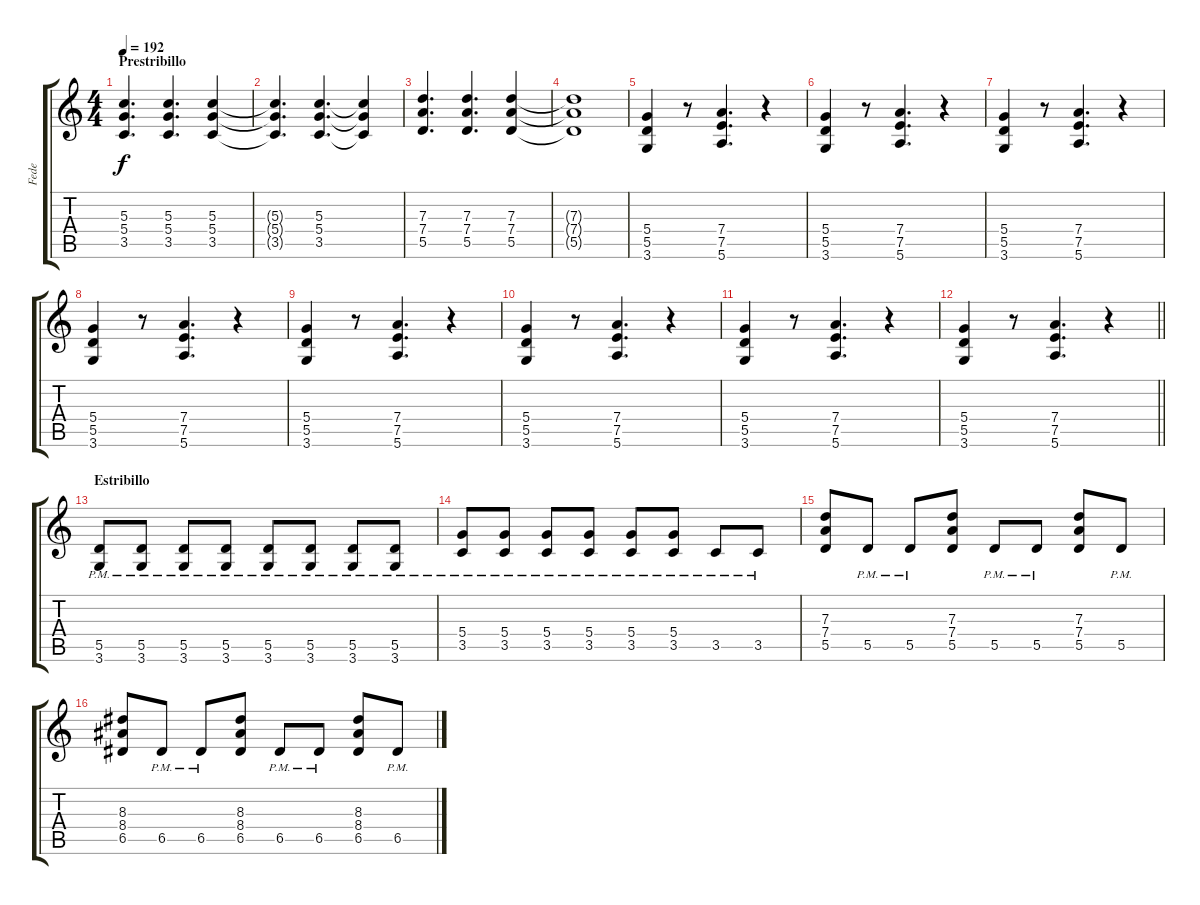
\track ("Fede" "Fede") {instrument overdrivenguitar}
\staff {score tabs}
\tuning (E4 B3 G3 D3 A2 E2) {hide}
\ts (4 4)
\section ("" "Prestribillo")
\tempo 192
\clef g2
\ks c
(5.3 5.4 3.5).4{d dy f} (5.3 5.4 3.5).4{d} (5.3 5.4 3.5).4 |
(5.3{t} 5.4{t} 3.5{t}).4{d} (5.3 5.4 3.5).4{d} (5.3{t} 5.4{t} 3.5{t}).4 |
(7.3 7.4 5.5).4{d} (7.3 7.4 5.5).4{d} (7.3 7.4 5.5).4 |
(7.3{t} 7.4{t} 5.5{t}).1 |
(5.4 5.5 3.6).4 r.8 (7.4 7.5 5.6).4{d} r.4 |
(5.4 5.5 3.6).4 r.8 (7.4 7.5 5.6).4{d} r.4 |
(5.4 5.5 3.6).4 r.8 (7.4 7.5 5.6).4{d} r.4 |
(5.4 5.5 3.6).4 r.8 (7.4 7.5 5.6).4{d} r.4 |
(5.4 5.5 3.6).4 r.8 (7.4 7.5 5.6).4{d} r.4 |
(5.4 5.5 3.6).4 r.8 (7.4 7.5 5.6).4{d} r.4 |
(5.4 5.5 3.6).4 r.8 (7.4 7.5 5.6).4{d} r.4 |
\barLineRight lightlight
(5.4 5.5 3.6).4 r.8 (7.4 7.5 5.6).4{d} r.4 |
\section ("" "Estribillo")
(5.5{pm} 3.6{pm}).8 (5.5{pm} 3.6{pm}).8 (5.5{pm} 3.6{pm}).8 (5.5{pm} 3.6{pm}).8 (5.5{pm} 3.6{pm}).8 (5.5{pm} 3.6{pm}).8 (5.5{pm} 3.6{pm}).8 (5.5{pm} 3.6{pm}).8 |
(5.4{pm} 3.5{pm}).8 (5.4{pm} 3.5{pm}).8 (5.4{pm} 3.5{pm}).8 (5.4{pm} 3.5{pm}).8 (5.4{pm} 3.5{pm}).8 (5.4{pm} 3.5{pm}).8 3.5{pm}.8 3.5{pm}.8 |
(7.3 7.4 5.5).8 5.5{pm}.8 5.5{pm}.8 (7.3 7.4 5.5).8 5.5{pm}.8 5.5{pm}.8 (7.3 7.4 5.5).8 5.5{pm}.8 |
(8.3 8.4 6.5).8 6.5{pm}.8 6.5{pm}.8 (8.3 8.4 6.5).8 6.5{pm}.8 6.5{pm}.8 (8.3 8.4 6.5).8 6.5{pm}.8
